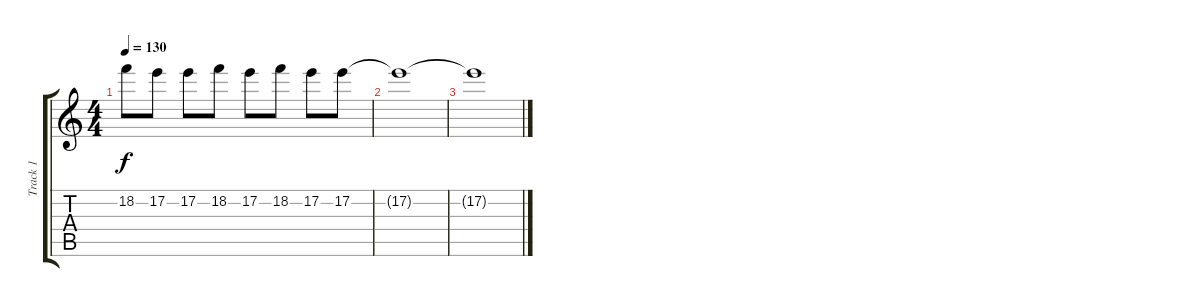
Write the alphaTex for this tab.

\track ("Track 1" "Track 1") {instrument distortionguitar}
\staff {score tabs}
\tuning (E4 B3 G3 D3 A2 E2) {hide}
\ts (4 4)
\tempo 130
\clef g2
\ks c
18.2{t}.8{dy f} 17.2.8 17.2.8 18.2.8 17.2.8 18.2.8 17.2.8 17.2.8{volume 4} |
17.2{t}.1 |
17.2{t}.1
